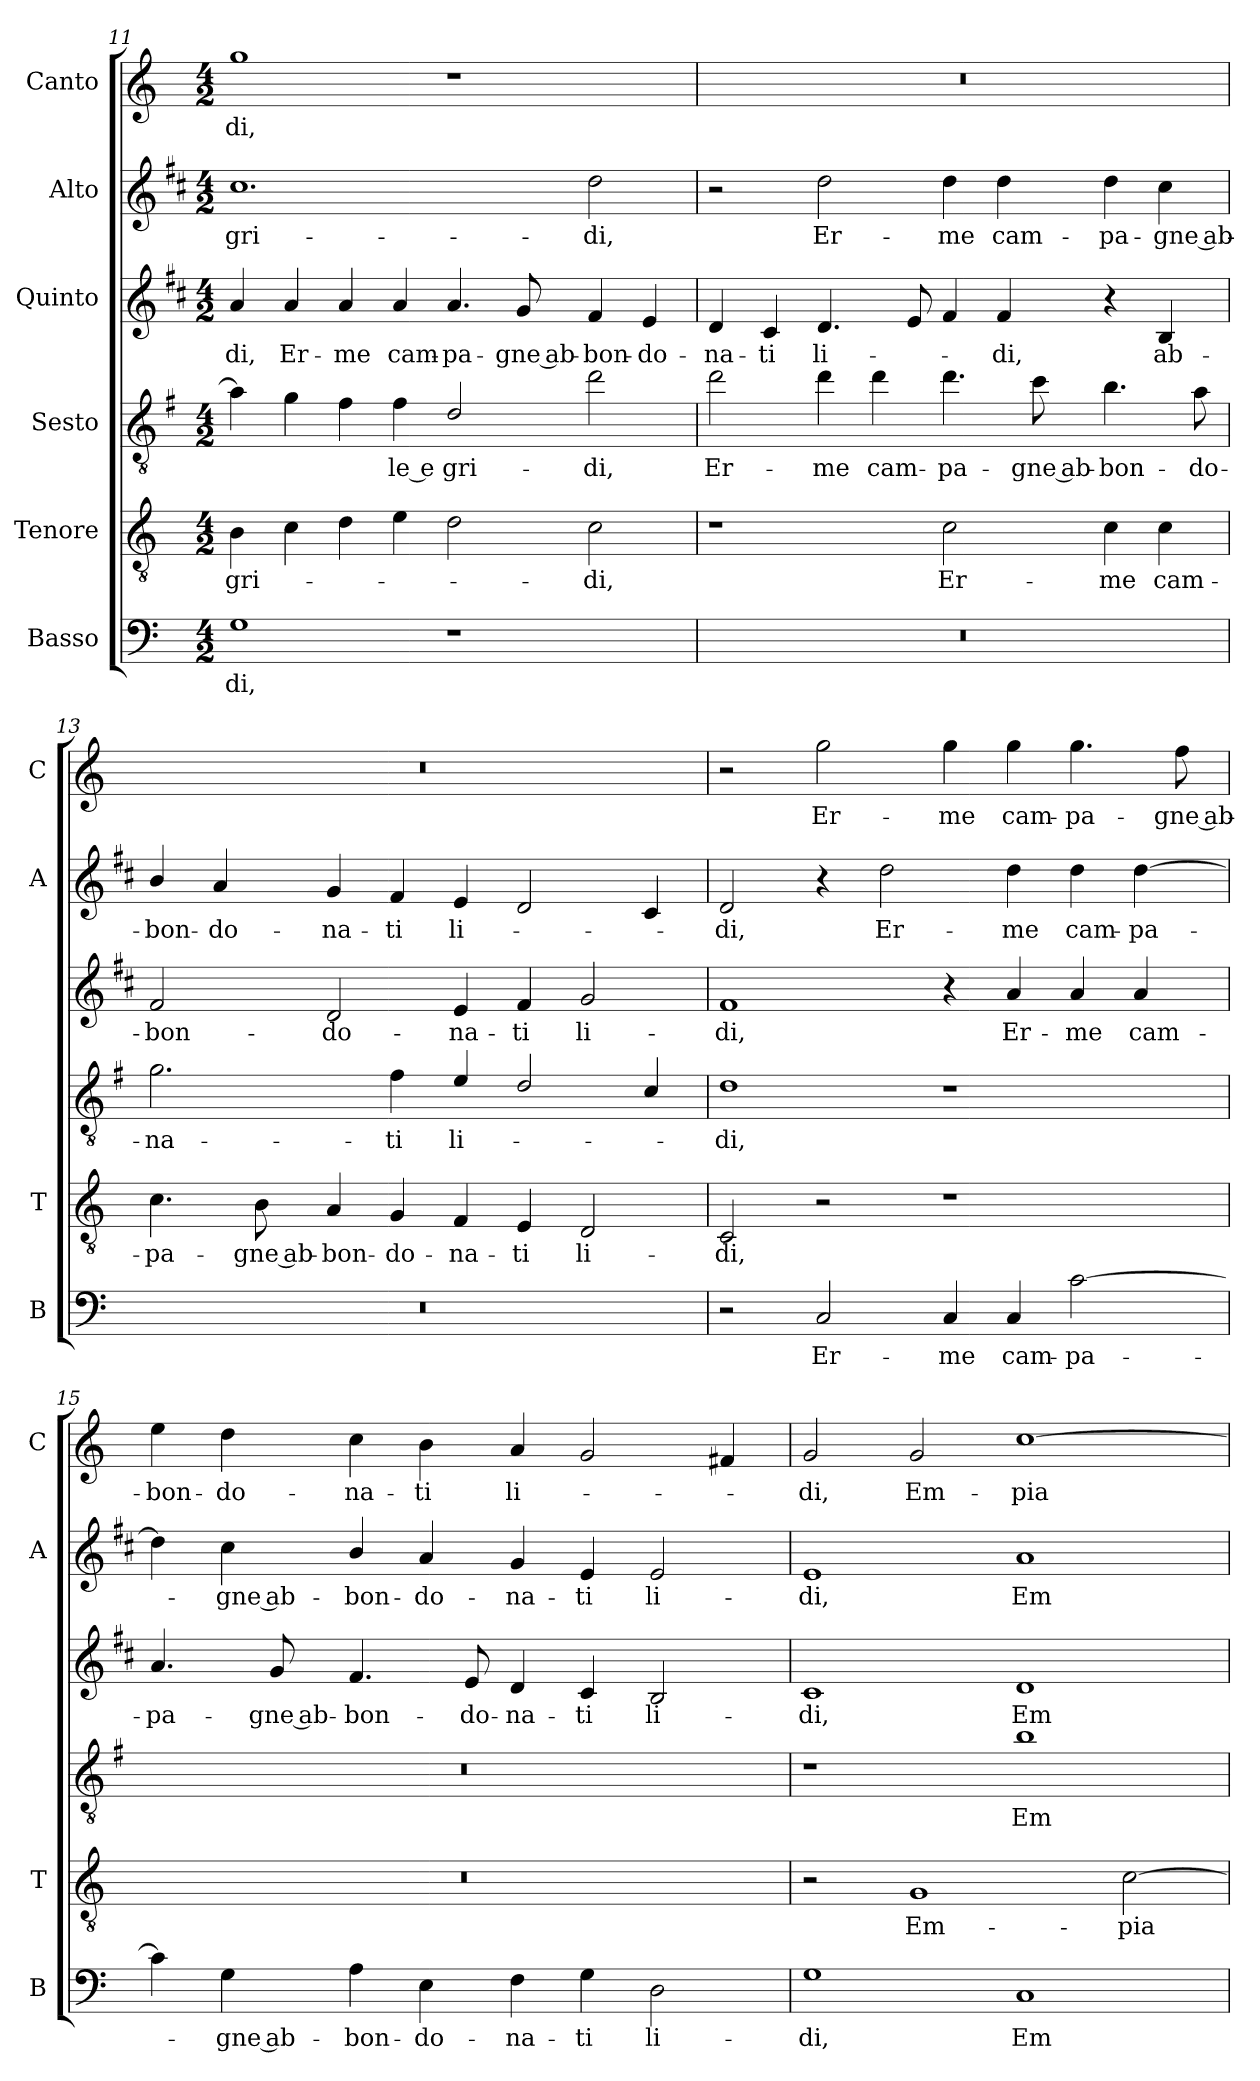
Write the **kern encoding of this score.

**kern	**text	**kern	**text	**kern	**text	**kern	**text	**kern	**text	**kern	**text
*part6	*part6	*part5	*part5	*part4	*part4	*part3	*part3	*part2	*part2	*part1	*part1
*staff6	*staff6	*staff5	*staff5	*staff4	*staff4	*staff3	*staff3	*staff2	*staff2	*staff1	*staff1
*I"Basso	*	*I"Tenore	*	*I"Sesto	*	*I"Quinto	*	*I"Alto	*	*I"Canto	*
*I'B	*	*I'T	*	*	*	*	*	*I'A	*	*I'C	*
*clefF4	*	*clefGv2	*	*clefGv2	*	*clefG2	*	*clefG2	*	*clefG2	*
*	*	*	*	*ITrd4c7	*	*ITrd1c2	*	*ITrd1c2	*	*	*
*k[]	*	*k[]	*	*k[]	*	*k[]	*	*k[]	*	*k[]	*
*C:	*	*C:	*	*C:	*	*C:	*	*C:	*	*C:	*
*M4/2	*	*M4/2	*	*M4/2	*	*M4/2	*	*M4/2	*	*M4/2	*
=11	=11	=11	=11	=11	=11	=11	=11	=11	=11	=11	=11
!	!LO:LY:b	!	!LO:LY:b	!	!	!	!LO:LY:b	!	!LO:LY:b	!	!LO:LY:b
1G	-di,	4B\	gri-	4d\]	.	4g/	-di,	1.b	gri-	1gg	-di,
!	!	!	!	!	!	!	!LO:LY:b	!	!	!	!
.	.	4c\	.	4c\	.	4g/	Er-	.	.	.	.
!	!	!	!	!	!	!	!LO:LY:b	!	!	!	!
.	.	4d\	.	4B\	.	4g/	-me	.	.	.	.
!	!	!	!	!	!LO:LY:b	!	!LO:LY:b	!	!	!	!
.	.	4e\	.	4B\	-le e	4g/	cam-	.	.	.	.
!	!	!	!	!	!LO:LY:b	!	!LO:LY:b	!	!	!	!
1r	.	2d\	.	2G/	gri-	4.g/	-pa-	.	.	1r	.
!	!	!	!	!	!	!	!LO:LY:b	!	!	!	!
.	.	.	.	.	.	8f/	-gne ab-	.	.	.	.
!	!	!	!LO:LY:b	!	!LO:LY:b	!	!LO:LY:b	!	!LO:LY:b	!	!
.	.	2c\	-di,	2g\	-di,	4e/	-bon-	2cc\	-di,	.	.
!	!	!	!	!	!	!	!LO:LY:b	!	!	!	!
.	.	.	.	.	.	4d/	-do-	.	.	.	.
=12	=12	=12	=12	=12	=12	=12	=12	=12	=12	=12	=12
!	!	!	!	!	!LO:LY:b	!	!LO:LY:b	!	!	!	!
0r	.	1r	.	2g\	Er-	4c/	-na-	2r	.	0r	.
!	!	!	!	!	!	!	!LO:LY:b	!	!	!	!
.	.	.	.	.	.	4B/	-ti	.	.	.	.
!	!	!	!	!	!LO:LY:b	!	!LO:LY:b	!	!LO:LY:b	!	!
.	.	.	.	4g\	-me	4.c/	li-	2cc\	Er-	.	.
!	!	!	!	!	!LO:LY:b	!	!	!	!	!	!
.	.	.	.	4g\	cam-	.	.	.	.	.	.
.	.	.	.	.	.	8d/	.	.	.	.	.
!	!	!	!LO:LY:b	!	!LO:LY:b	!	!	!	!LO:LY:b	!	!
.	.	2c\	Er-	4.g\	-pa-	4e/	.	4cc\	-me	.	.
!	!	!	!	!	!	!	!LO:LY:b	!	!LO:LY:b	!	!
.	.	.	.	.	.	4e/	-di,	4cc\	cam-	.	.
!	!	!	!	!	!LO:LY:b	!	!	!	!	!	!
.	.	.	.	8f\	-gne ab-	.	.	.	.	.	.
!	!	!	!LO:LY:b	!	!LO:LY:b	!	!	!	!LO:LY:b	!	!
.	.	4c\	-me	4.e\	-bon-	4r	.	4cc\	-pa-	.	.
!	!	!	!LO:LY:b	!	!	!	!LO:LY:b	!	!LO:LY:b	!	!
.	.	4c\	cam-	.	.	4A/	ab-	4b\	-gne ab-	.	.
!	!	!	!	!	!LO:LY:b	!	!	!	!	!	!
.	.	.	.	8d\	-do-	.	.	.	.	.	.
!!LO:LB:g=z
=13	=13	=13	=13	=13	=13	=13	=13	=13	=13	=13	=13
!	!	!	!LO:LY:b	!	!LO:LY:b	!	!LO:LY:b	!	!LO:LY:b	!	!
0r	.	4.c\	-pa-	2.c\	-na-	2e/	-bon-	4a/	-bon-	0r	.
!	!	!	!	!	!	!	!	!	!LO:LY:b	!	!
.	.	.	.	.	.	.	.	4g/	-do-	.	.
!	!	!	!LO:LY:b	!	!	!	!	!	!	!	!
.	.	8B\	-gne ab-	.	.	.	.	.	.	.	.
!	!	!	!LO:LY:b	!	!	!	!LO:LY:b	!	!LO:LY:b	!	!
.	.	4A/	-bon-	.	.	2c/	-do-	4f/	-na-	.	.
!	!	!	!LO:LY:b	!	!LO:LY:b	!	!	!	!LO:LY:b	!	!
.	.	4G/	-do-	4B\	-ti	.	.	4e/	-ti	.	.
!	!	!	!LO:LY:b	!	!LO:LY:b	!	!LO:LY:b	!	!LO:LY:b	!	!
.	.	4F/	-na-	4A/	li-	4d/	-na-	4d/	li-	.	.
!	!	!	!LO:LY:b	!	!	!	!LO:LY:b	!	!	!	!
.	.	4E/	-ti	2G/	.	4e/	-ti	2c/	.	.	.
!	!	!	!LO:LY:b	!	!	!	!LO:LY:b	!	!	!	!
.	.	2D/	li-	.	.	2f/	li-	.	.	.	.
.	.	.	.	4F/	.	.	.	4B/	.	.	.
=14	=14	=14	=14	=14	=14	=14	=14	=14	=14	=14	=14
!	!	!	!LO:LY:b	!	!LO:LY:b	!	!LO:LY:b	!	!LO:LY:b	!	!
2r	.	2C/	-di,	1G	-di,	1e	-di,	2c/	-di,	2r	.
!	!LO:LY:b	!	!	!	!	!	!	!	!	!	!LO:LY:b
2C/	Er-	2r	.	.	.	.	.	4r	.	2gg\	Er-
!	!	!	!	!	!	!	!	!	!LO:LY:b	!	!
.	.	.	.	.	.	.	.	2cc\	Er-	.	.
!	!LO:LY:b	!	!	!	!	!	!	!	!	!	!LO:LY:b
4C/	-me	1r	.	1r	.	4r	.	.	.	4gg\	-me
!	!LO:LY:b	!	!	!	!	!	!LO:LY:b	!	!LO:LY:b	!	!LO:LY:b
4C/	cam-	.	.	.	.	4g/	Er-	4cc\	-me	4gg\	cam-
!	!LO:LY:b	!	!	!	!	!	!LO:LY:b	!	!LO:LY:b	!	!LO:LY:b
[2c\	-pa-	.	.	.	.	4g/	-me	4cc\	cam-	4.gg\	-pa-
!	!	!	!	!	!	!	!LO:LY:b	!	!LO:LY:b	!	!
.	.	.	.	.	.	4g/	cam-	[4cc\	-pa-	.	.
!	!	!	!	!	!	!	!	!	!	!	!LO:LY:b
.	.	.	.	.	.	.	.	.	.	8ff\	-gne ab-
=15	=15	=15	=15	=15	=15	=15	=15	=15	=15	=15	=15
!	!	!	!	!	!	!	!LO:LY:b	!	!	!	!LO:LY:b
4c\]	.	0r	.	0r	.	4.g/	-pa-	4cc\]	.	4ee\	-bon-
!	!LO:LY:b	!	!	!	!	!	!	!	!LO:LY:b	!	!LO:LY:b
4G\	-gne ab-	.	.	.	.	.	.	4b\	-gne ab-	4dd\	-do-
!	!	!	!	!	!	!	!LO:LY:b	!	!	!	!
.	.	.	.	.	.	8f/	-gne ab-	.	.	.	.
!	!LO:LY:b	!	!	!	!	!	!LO:LY:b	!	!LO:LY:b	!	!LO:LY:b
4A\	-bon-	.	.	.	.	4.e/	-bon-	4a/	-bon-	4cc\	-na-
!	!LO:LY:b	!	!	!	!	!	!	!	!LO:LY:b	!	!LO:LY:b
4E\	-do-	.	.	.	.	.	.	4g/	-do-	4b\	-ti
!	!	!	!	!	!	!	!LO:LY:b	!	!	!	!
.	.	.	.	.	.	8d/	-do-	.	.	.	.
!	!LO:LY:b	!	!	!	!	!	!LO:LY:b	!	!LO:LY:b	!	!LO:LY:b
4F\	-na-	.	.	.	.	4c/	-na-	4f/	-na-	4a/	li-
!	!LO:LY:b	!	!	!	!	!	!LO:LY:b	!	!LO:LY:b	!	!
4G\	-ti	.	.	.	.	4B/	-ti	4d/	-ti	2g/	.
!	!LO:LY:b	!	!	!	!	!	!LO:LY:b	!	!LO:LY:b	!	!
2D\	li-	.	.	.	.	2A/	li-	2d/	li-	.	.
.	.	.	.	.	.	.	.	.	.	4f#X/	.
=16	=16	=16	=16	=16	=16	=16	=16	=16	=16	=16	=16
!	!LO:LY:b	!	!	!	!	!	!LO:LY:b	!	!LO:LY:b	!	!LO:LY:b
1G	-di,	2r	.	1r	.	1B	-di,	1d	-di,	2g/	-di,
!	!	!	!LO:LY:b	!	!	!	!	!	!	!	!LO:LY:b
.	.	1G	Em-	.	.	.	.	.	.	2g/	Em-
!	!LO:LY:b	!	!	!	!LO:LY:b	!	!LO:LY:b	!	!LO:LY:b	!	!LO:LY:b
1C	Em-	.	.	1e	Em-	1c	Em-	1g	Em-	[1cc	-pia
!	!	!	!LO:LY:b	!	!	!	!	!	!	!	!
.	.	[2c\	-pia	.	.	.	.	.	.	.	.
=	=	=	=	=	=	=	=	=	=	=	=
*-	*-	*-	*-	*-	*-	*-	*-	*-	*-	*-	*-
